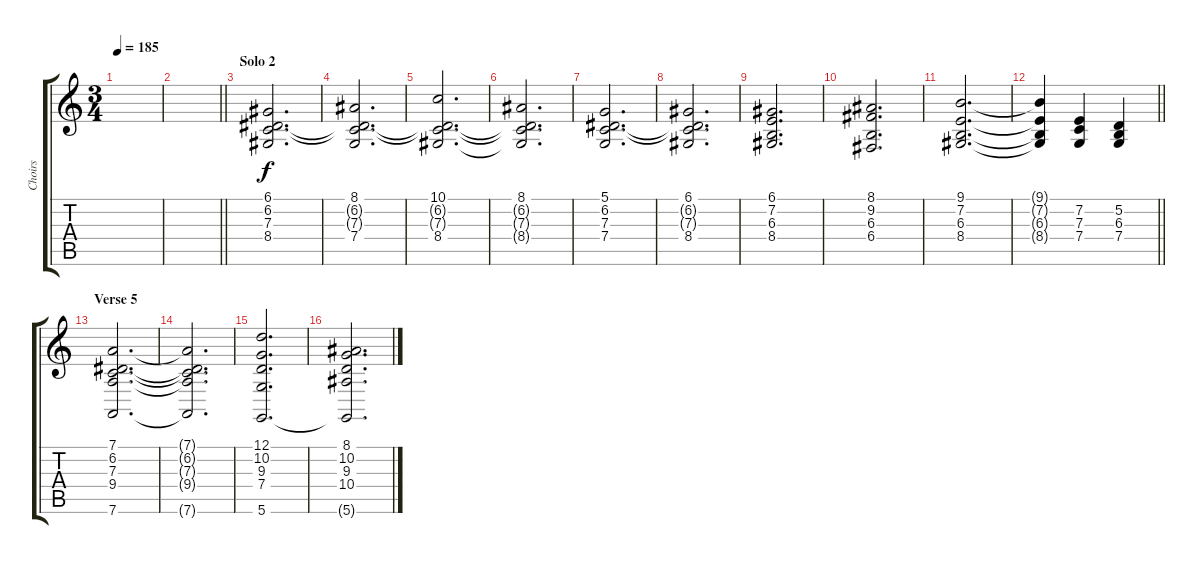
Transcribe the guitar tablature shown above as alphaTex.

\track ("Choirs" "Choirs") {instrument choiraahs}
\staff {score tabs}
\tuning (D4 A3 F3 C3 G2 D2) {hide}
\ts (3 4)
\tempo 185
\clef g2
\ks c
|
\barLineRight lightlight
|
\section ("" "Solo 2")
(6.1 6.2 7.3 8.4).2{d} |
(8.1 6.2{t} 7.3{t} 7.4).2{d} |
(10.1 6.2{t} 7.3{t} 8.4).2{d} |
(8.1 6.2{t} 7.3{t} 8.4{t}).2{d} |
(5.1 6.2 7.3 7.4).2{d} |
(6.1 6.2{t} 7.3{t} 8.4).2{d} |
(6.1 7.2 6.3 8.4).2{d} |
(8.1 9.2 6.3 6.4).2{d} |
(9.1 7.2 6.3 8.4).2{d} |
\barLineRight lightlight
(9.1{t} 7.2{t} 6.3{t} 8.4{t}).4 (7.2 7.3 7.4).4 (5.2 6.3 7.4).4 |
\section ("" "Verse 5")
(7.1 6.2 7.3 9.4 7.6).2{d} |
(7.1{t} 6.2{t} 7.3{t} 9.4{t} 7.6{t}).2{d} |
(12.1 10.2 9.3 7.4 5.6).2{d} |
(8.1 10.2 9.3 10.4 5.6{t}).2{d}
